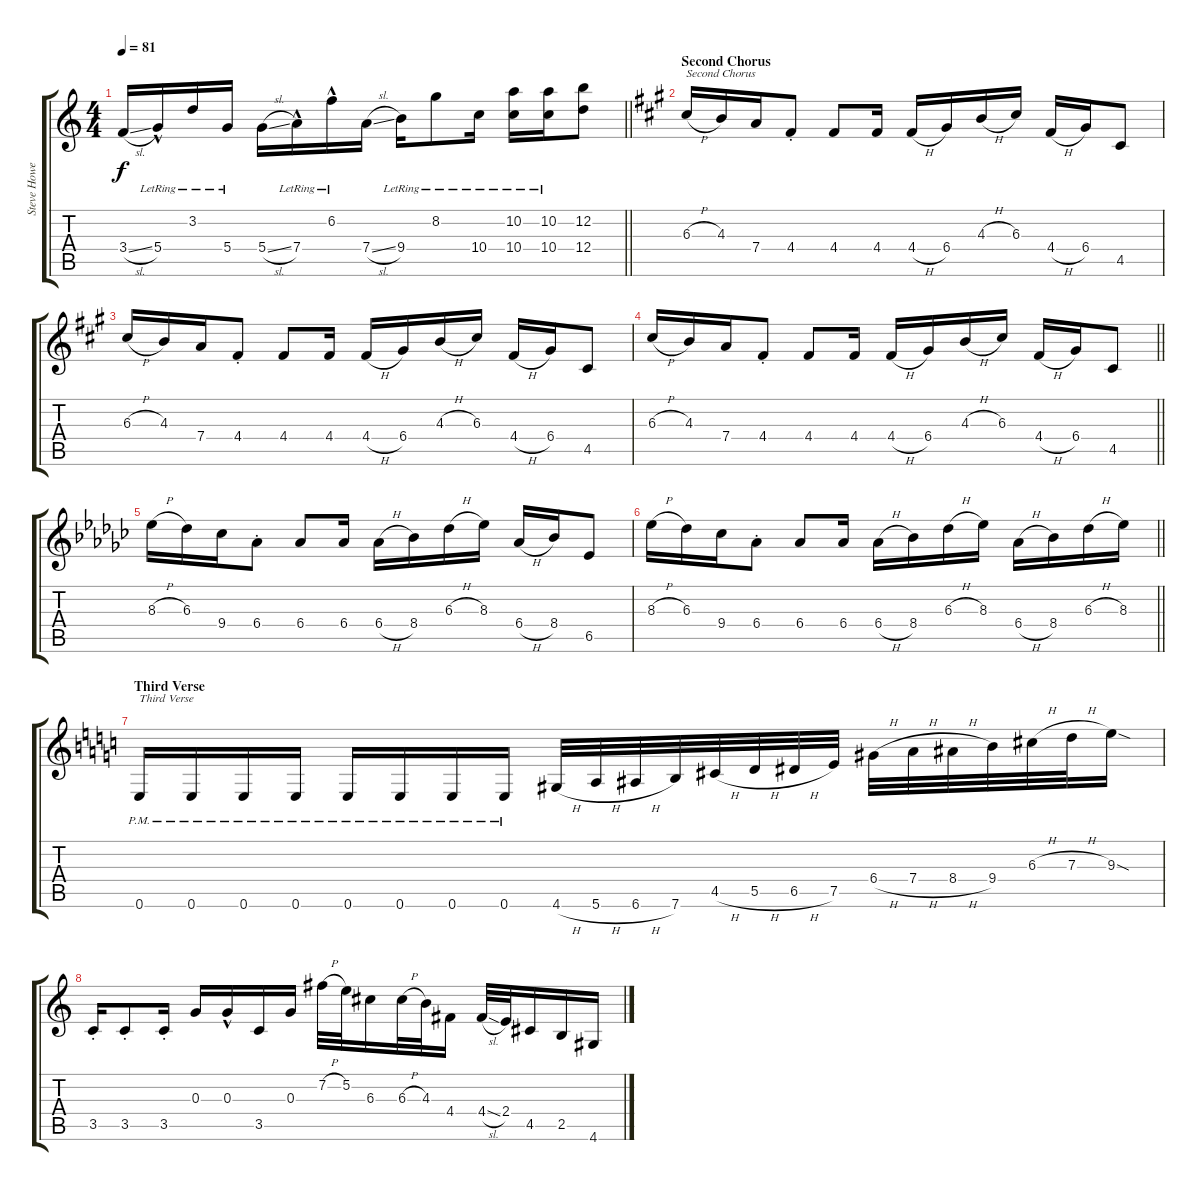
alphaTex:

\track ("Steve Howe 1" "Steve Howe") {instrument overdrivenguitar}
\staff {score tabs}
\tuning (E4 B3 G3 D3 A2 E2) {hide}
\ts (4 4)
\tempo 81
\clef g2
\barLineRight lightlight
\ks c
3.4{sl}.16{dy f} 5.4{hac lr}.16 3.2{lr}.16 5.4{lr}.16 5.4{sl}.16 7.4{hac lr}.16 6.2{hac lr}.16 7.4{sl}.16 9.4{lr}.16 8.2{lr}.8 10.4{lr}.16 (10.2{lr} 10.4{lr}).16 (10.2{lr} 10.4{lr}).16 (12.2 12.4).8 |
\section ("" "Second Chorus")
\ks a
6.3{h}.16{txt "Second Chorus"} 4.3.16 7.4.16 4.4{st}.8 4.4.8 4.4.16 4.4{h}.16 6.4.16 4.3{h}.16 6.3.16 4.4{h}.16 6.4.16 4.5.8 |
6.3{h}.16 4.3.16 7.4.16 4.4{st}.8 4.4.8 4.4.16 4.4{h}.16 6.4.16 4.3{h}.16 6.3.16 4.4{h}.16 6.4.16 4.5.8 |
\barLineRight lightlight
6.3{h}.16 4.3.16 7.4.16 4.4{st}.8 4.4.8 4.4.16 4.4{h}.16 6.4.16 4.3{h}.16 6.3.16 4.4{h}.16 6.4.16 4.5.8 |
\ks gb
8.3{h}.16 6.3.16 9.4.16 6.4{st}.8 6.4.8 6.4.16 6.4{h}.16 8.4.16 6.3{h}.16 8.3.16 6.4{h}.16 8.4.16 6.5.8 |
\barLineRight lightlight
8.3{h}.16 6.3.16 9.4.16 6.4{st}.8 6.4.8 6.4.16 6.4{h}.16 8.4.16 6.3{h}.16 8.3.16 6.4{h}.16 8.4.16 6.3{h}.16 8.3.16 |
\section ("" "Third Verse")
\ks c
0.6{pm}.16{txt "Third Verse"} 0.6{pm}.16 0.6{pm}.16 0.6{pm}.16 0.6{pm}.16 0.6{pm}.16 0.6{pm}.16 0.6{pm}.16 4.6{h}.32 5.6{h}.32 6.6{h}.32 7.6.32 4.5{h}.32 5.5{h}.32 6.5{h}.32 7.5.32 6.4{h}.32 7.4{h}.32 8.4{h}.32 9.4.32 6.3{h}.32 7.3{h}.32 9.3{sod}.16 |
3.5{st}.16 3.5{st}.8 3.5{st}.16 0.3.16 0.3{hac}.16 3.5.16 0.3.16 7.2{h}.32 5.2.32 6.3.16 6.3{h}.32 4.3.32 4.4.16 4.4{sl}.32 2.4.32 4.5.16 2.5.16 4.6.16
